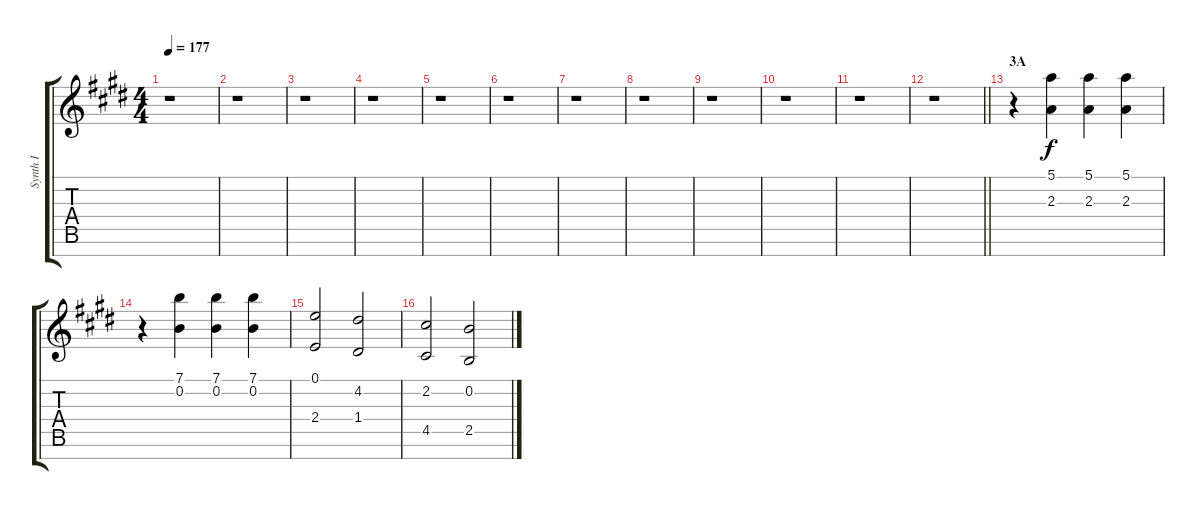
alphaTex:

\track ("Synth I" "Synth I") {instrument pad1newage}
\staff {score tabs}
\tuning (E5 B4 G4 D4 A3 E3 B2) {hide}
\ts (4 4)
\tempo 177
\clef g2
\ks e
r.1{dy f} |
r.1 |
r.1 |
r.1 |
r.1 |
r.1 |
r.1 |
r.1 |
r.1 |
r.1 |
r.1 |
\barLineRight lightlight
r.1 |
\section ("" "3A")
r.4 (5.1 2.3).4 (5.1 2.3).4 (5.1 2.3).4 |
r.4 (7.1 0.2).4 (7.1 0.2).4 (7.1 0.2).4 |
(0.1 2.4).2 (4.2 1.4).2 |
(2.2 4.5).2 (0.2 2.5).2
